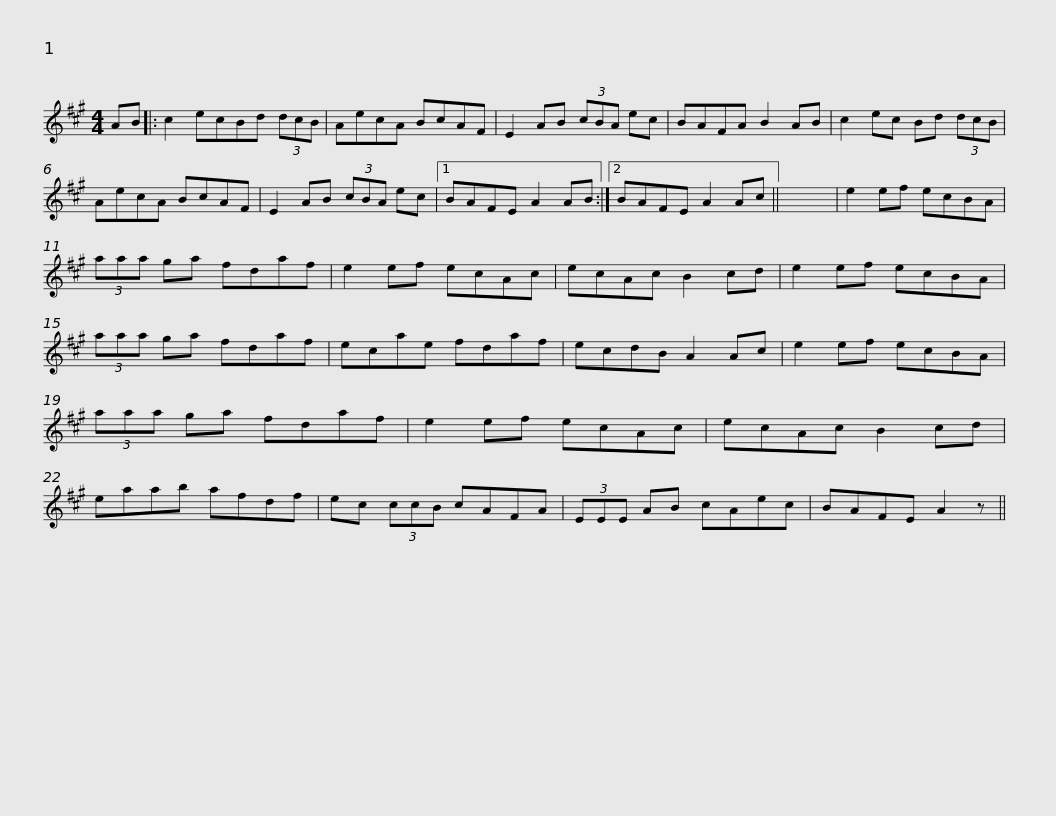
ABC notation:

X:1
L:1/8
M:4/4
I:linebreak $
K:A
V:1 treble
V:1
 AB |: c2 ecBd (3dcB | AecA BcAF | E2 AB (3cBA ec | BAFA B2 AB | %5
 c2 ec Bd (3dcB |$ AecA BcAF | E2 AB (3cBA ec |1 BAFE A2 AB :|2 BAFE A2 Ac || %10
 x8 | e2 ef ecBA |$ (3aaa ga fdaf | e2 ef ecAc | ecAc B2 cd | %15
 e2 ef ecBA | (3aaa ga fdaf |$ ecae fdaf | ecdB A2 Ac | e2 ef ecBA | %20
 (3aaa ga fdaf | e2 ef ecAc |$ ecAc B2 cd | eaab afdf | ec (3ccB cAFA | %25
 (3EEE AB cAec | BAFE A2 z || %27
